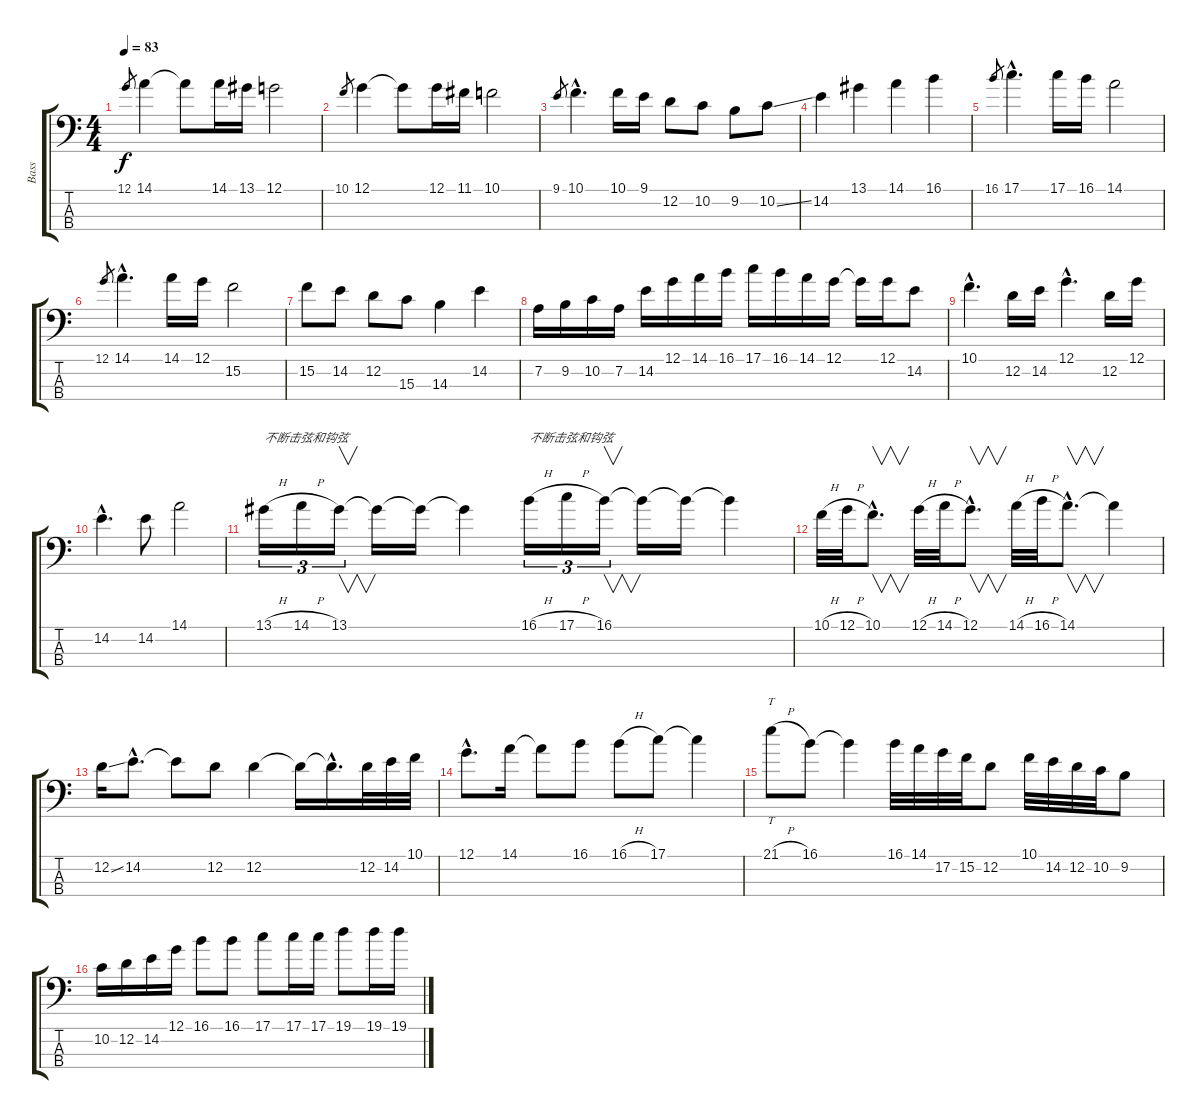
\track ("Bass" "Bass") {instrument electricbassfinger}
\staff {score tabs}
\tuning (G2 D2 A1 E1) {hide}
\ts (4 4)
\tempo 83
\clef f4
\ks c
12.1.8{gr dy f} 14.1.4 14.1{t}.8 14.1.16 13.1.16 12.1.2 |
10.1.8{gr} 12.1.4 12.1{t}.8 12.1.16 11.1.16 10.1.2 |
9.1.8{gr} 10.1{hac}.4{d} 10.1.16 9.1.16 12.2.8 10.2.8 9.2.8 10.2{ss}.8 |
14.2.4 13.1.4 14.1.4 16.1.4 |
16.1.8{gr} 17.1{hac}.4{d} 17.1.16 16.1.16 14.1.2 |
12.1.8{gr} 14.1{hac}.4{d} 14.1.16 12.1.16 15.2.2 |
15.2.8 14.2.8 12.2.8 15.3.8 14.3.4 14.2.4 |
7.2.16 9.2.16 10.2.16 7.2.16 14.2.16 12.1.16 14.1.16 16.1.16 17.1.16 16.1.16 14.1.16 12.1.16 12.1{t}.16 12.1.16 14.2.8 |
10.1{hac}.4{d} 12.2.16 14.2.16 12.1{hac}.4{d} 12.2.16 12.1.16 |
14.2{hac}.4{d} 14.2.8 14.1.2 |
13.1{h}.16{tu (3 2) txt "不断击弦和钩弦"} 14.1{h}.16{tu (3 2)} 13.1.16{v tu (3 2)} 13.1{t}.16 13.1{t}.16 13.1{t}.4 16.1{h}.16{tu (3 2) txt "不断击弦和钩弦"} 17.1{h}.16{tu (3 2)} 16.1.16{v tu (3 2)} 16.1{t}.16 16.1{t}.16 16.1{t}.4 |
10.1{h}.32 12.1{h}.32 10.1{hac}.8{v d} 12.1{h}.32 14.1{h}.32 12.1{hac}.8{v d} 14.1{h}.32 16.1{h}.32 14.1{hac}.8{v d} 14.1{t}.4 |
12.2{ss}.16 14.2{hac}.8{d} 14.2{t}.8 12.2.8 12.2.4 12.2{t}.16 12.2{hac t}.16{d} 12.2.32 14.2.32 10.1.32 |
12.1{hac}.8{d} 14.1.16 14.1{t}.8 16.1.8 16.1{h}.8 17.1.8 17.1{t}.4 |
21.1{h}.8{tt} 16.1.8 16.1{t}.4 16.1.32 14.1.32 17.2.32 15.2.32 12.2.8 10.1.32 14.2.32 12.2.32 10.2.32 9.2.8 |
10.2.16 12.2.16 14.2.16 12.1.16 16.1.8 16.1.8 17.1.8 17.1.16 17.1.16 19.1.8 19.1.16 19.1.16
